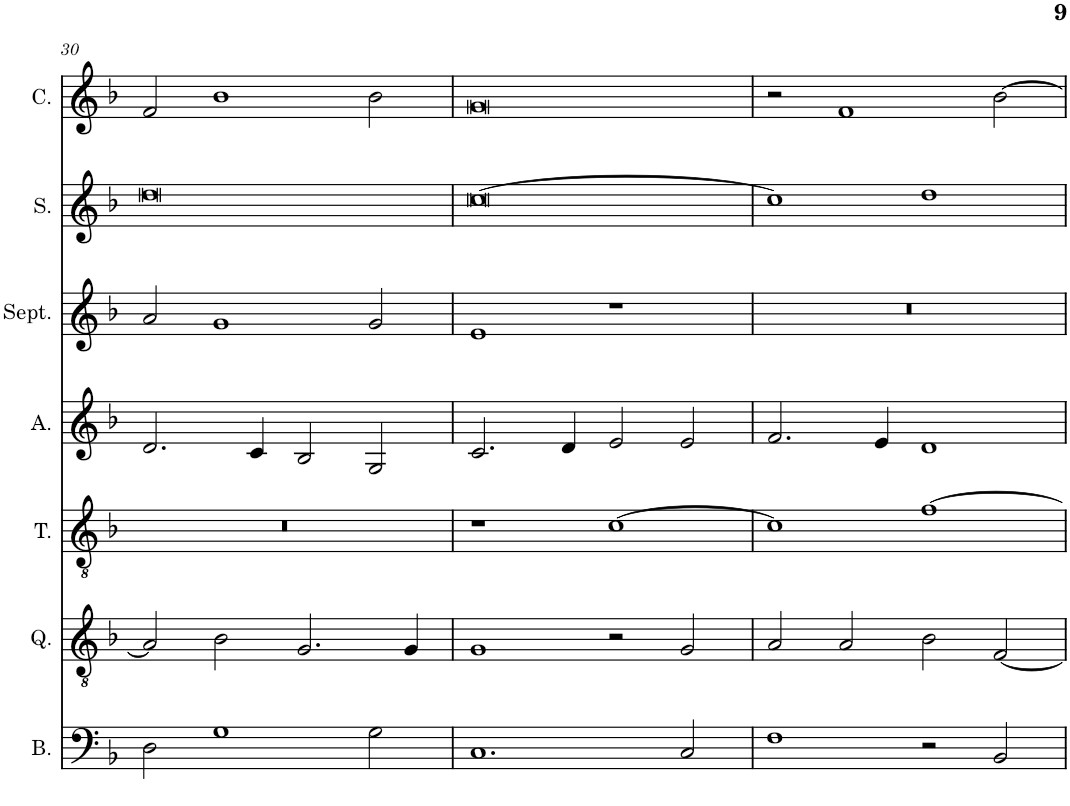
**kern	**kern	**kern	**kern	**kern	**kern	**kern
*part7	*part6	*part5	*part4	*part3	*part2	*part1
*staff7	*staff6	*staff5	*staff4	*staff3	*staff2	*staff1
*I"Bassus	*I"Quintus	*I"Tenor	*I"Altus	*I"Septimus	*I"Sextus	*I"Cantus
*I'B.	*I'Q.	*I'T.	*I'A.	*I'Sept.	*I'S.	*I'C.
!!LO:PB:g=z
*clefF4	*clefGv2	*clefGv2	*clefG2	*clefG2	*clefG2	*clefG2
*k[b-]	*k[b-]	*k[b-]	*k[b-]	*k[b-]	*k[b-]	*k[b-]
*F:	*F:	*F:	*F:	*F:	*F:	*F:
*M4/2	*M4/2	*M4/2	*M4/2	*M4/2	*M4/2	*M4/2
=30	=30	=30	=30	=30	=30	=30
2D\	2A/]	0r	2.d/	2a/	0dd	2f/
1G	2B-\	.	.	1g	.	1b-
.	.	.	4c/	.	.	.
.	2.G/	.	2B-/	.	.	.
2G\	.	.	2G/	2g/	.	2b-\
.	4G/	.	.	.	.	.
=31	=31	=31	=31	=31	=31	=31
1.C	1G	1r	2.c/	1e	[0cc	0g
.	.	.	4d/	.	.	.
.	2r	[1c	2e/	1r	.	.
2C/	2G/	.	2e/	.	.	.
=32	=32	=32	=32	=32	=32	=32
1F	2A/	1c]	2.f/	0r	1cc]	2r
.	2A/	.	.	.	.	1f
.	.	.	4e/	.	.	.
2r	2B-\	[1f	1d	.	1dd	.
2BB-/	[2F/	.	.	.	.	[2b-\
=	=	=	=	=	=	=
*-	*-	*-	*-	*-	*-	*-
